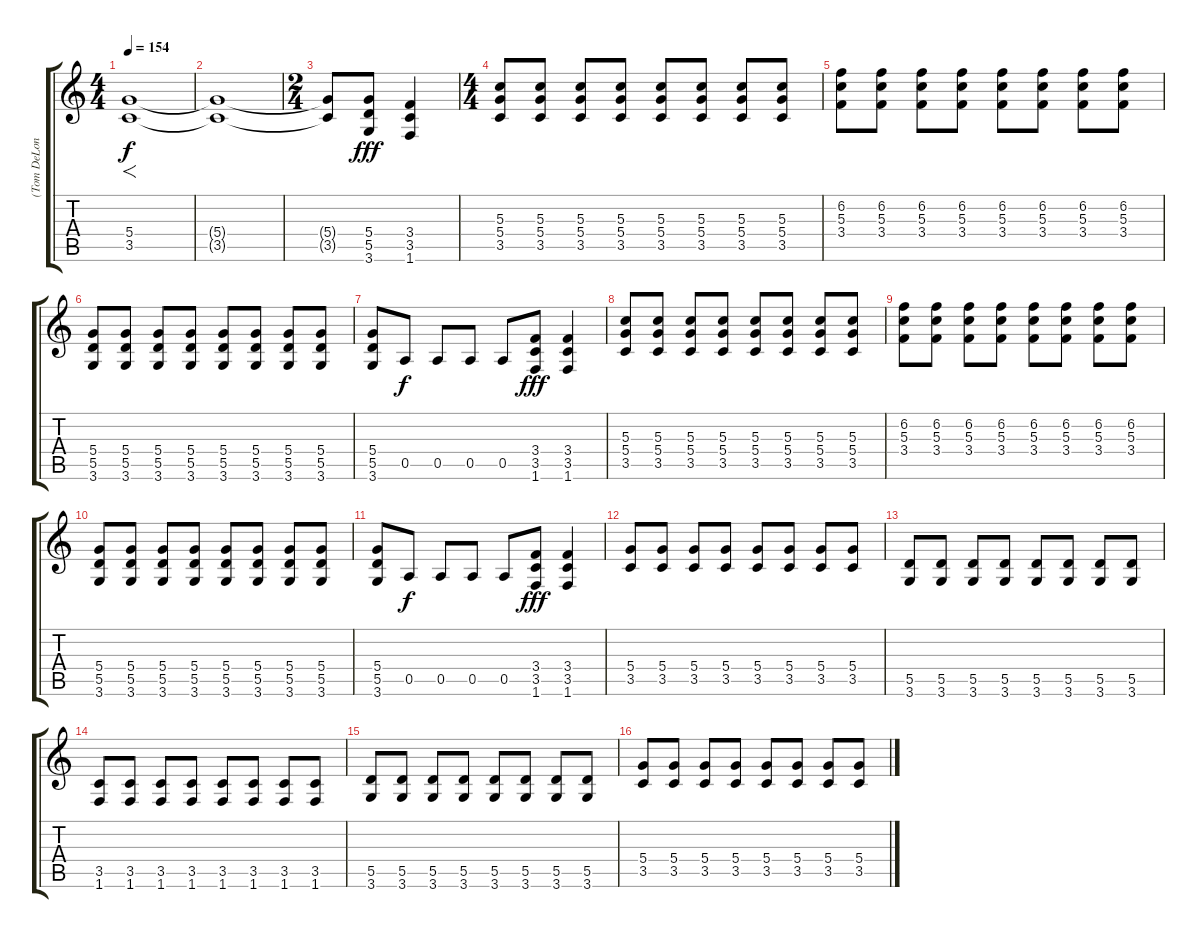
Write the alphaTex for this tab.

\track ("(Tom DeLonge) Guitar w/ Distortion" "(Tom DeLon") {instrument distortionguitar}
\staff {score tabs}
\tuning (E4 B3 G3 D3 A2 E2) {hide}
\ts (4 4)
\tempo 154
\clef g2
\ks c
(5.4 3.5).1{f dy f instrument distortionguitar} |
(5.4{t} 3.5{t}).1 |
\ts (2 4)
(5.4{t} 3.5{t}).8 (5.4 5.5 3.6).8{dy fff} (3.4 3.5 1.6).4 |
\ts (4 4)
(5.3 5.4 3.5).8 (5.3 5.4 3.5).8 (5.3 5.4 3.5).8 (5.3 5.4 3.5).8 (5.3 5.4 3.5).8 (5.3 5.4 3.5).8 (5.3 5.4 3.5).8 (5.3 5.4 3.5).8 |
(6.2 5.3 3.4).8 (6.2 5.3 3.4).8 (6.2 5.3 3.4).8 (6.2 5.3 3.4).8 (6.2 5.3 3.4).8 (6.2 5.3 3.4).8 (6.2 5.3 3.4).8 (6.2 5.3 3.4).8 |
(5.4 5.5 3.6).8 (5.4 5.5 3.6).8 (5.4 5.5 3.6).8 (5.4 5.5 3.6).8 (5.4 5.5 3.6).8 (5.4 5.5 3.6).8 (5.4 5.5 3.6).8 (5.4 5.5 3.6).8 |
(5.4 5.5 3.6).8 0.5.8{dy f instrument electricguitarmuted} 0.5.8 0.5.8 0.5.8 (3.4 3.5 1.6).8{dy fff instrument distortionguitar} (3.4 3.5 1.6).4 |
(5.3 5.4 3.5).8 (5.3 5.4 3.5).8 (5.3 5.4 3.5).8 (5.3 5.4 3.5).8 (5.3 5.4 3.5).8 (5.3 5.4 3.5).8 (5.3 5.4 3.5).8 (5.3 5.4 3.5).8 |
(6.2 5.3 3.4).8 (6.2 5.3 3.4).8 (6.2 5.3 3.4).8 (6.2 5.3 3.4).8 (6.2 5.3 3.4).8 (6.2 5.3 3.4).8 (6.2 5.3 3.4).8 (6.2 5.3 3.4).8 |
(5.4 5.5 3.6).8 (5.4 5.5 3.6).8 (5.4 5.5 3.6).8 (5.4 5.5 3.6).8 (5.4 5.5 3.6).8 (5.4 5.5 3.6).8 (5.4 5.5 3.6).8 (5.4 5.5 3.6).8 |
(5.4 5.5 3.6).8 0.5.8{dy f instrument electricguitarmuted} 0.5.8 0.5.8 0.5.8 (3.4 3.5 1.6).8{dy fff instrument distortionguitar} (3.4 3.5 1.6).4 |
(5.4 3.5).8{instrument electricguitarmuted} (5.4 3.5).8 (5.4 3.5).8 (5.4 3.5).8 (5.4 3.5).8 (5.4 3.5).8 (5.4 3.5).8 (5.4 3.5).8 |
(5.5 3.6).8 (5.5 3.6).8 (5.5 3.6).8 (5.5 3.6).8 (5.5 3.6).8 (5.5 3.6).8 (5.5 3.6).8 (5.5 3.6).8 |
(3.5 1.6).8 (3.5 1.6).8 (3.5 1.6).8 (3.5 1.6).8 (3.5 1.6).8 (3.5 1.6).8 (3.5 1.6).8 (3.5 1.6).8 |
(5.5 3.6).8 (5.5 3.6).8 (5.5 3.6).8 (5.5 3.6).8 (5.5 3.6).8 (5.5 3.6).8 (5.5 3.6).8 (5.5 3.6).8 |
(5.4 3.5).8 (5.4 3.5).8 (5.4 3.5).8 (5.4 3.5).8 (5.4 3.5).8 (5.4 3.5).8 (5.4 3.5).8 (5.4 3.5).8
